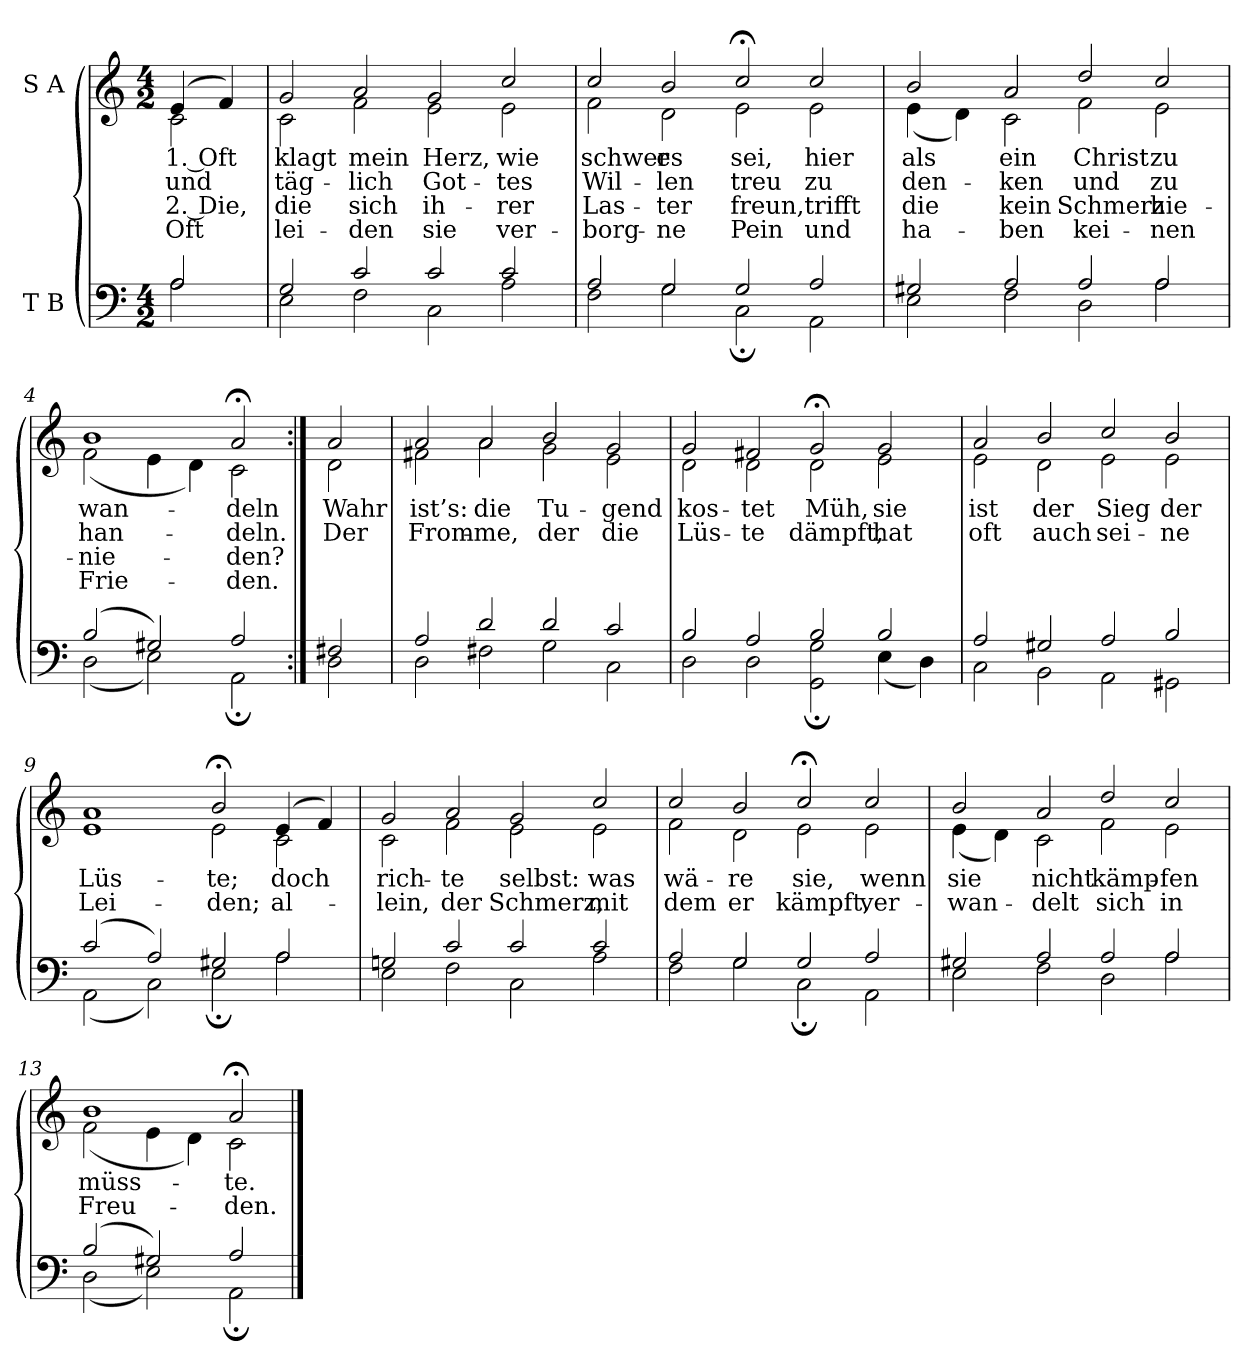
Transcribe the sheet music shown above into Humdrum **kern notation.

**kern	**kern	**text	**text	**text	**text
*part2	*part1	*part1	*part1	*part1	*part1
*staff2	*staff1	*staff1	*staff1	*staff1	*staff1
*I"T B	*I"S A	*	*	*	*
*clefF4	*clefG2	*	*	*	*
*k[]	*k[]	*	*	*	*
*M4/2	*M4/2	*	*	*	*
=	=	=	=	=	=
*^	*	*	*	*	*
!	!	!	!LO:LY:b	!LO:LY:b	!LO:LY:b	!LO:LY:b
*	*	*^	*	*	*	*
2A/	2A\	(4e/	2c\	1. Oft	und	2. Die,	Oft
.	.	4f/)	.	.	.	.	.
=1	=1	=1	=1	=1	=1	=1	=1
!	!	!	!	!LO:LY:b	!LO:LY:b	!LO:LY:b	!LO:LY:b
2G/	2E\	2g/	2c\	klagt	täg-	die	lei-
!	!	!	!	!LO:LY:b	!LO:LY:b	!LO:LY:b	!LO:LY:b
2c/	2F\	2a/	2f\	mein	-lich	sich	-den
!	!	!	!	!LO:LY:b	!LO:LY:b	!LO:LY:b	!LO:LY:b
2c/	2C\	2g/	2e\	Herz,	Got-	ih-	sie
!	!	!	!	!LO:LY:b	!LO:LY:b	!LO:LY:b	!LO:LY:b
2c/	2A\	2cc/	2e\	wie	-tes	-rer	ver-
=2	=2	=2	=2	=2	=2	=2	=2
!	!	!	!	!LO:LY:b	!LO:LY:b	!LO:LY:b	!LO:LY:b
2A/	2F\	2cc/	2f\	schwer	Wil-	Las-	-borg-
!	!	!	!	!LO:LY:b	!LO:LY:b	!LO:LY:b	!LO:LY:b
2G/	2G\	2b/	2d\	es	-len	-ter	-ne
!	!	!	!	!LO:LY:b	!LO:LY:b	!LO:LY:b	!LO:LY:b
2G/	2C;\	2cc;</	2e\	sei,	treu	freun,	Pein
!	!	!	!	!LO:LY:b	!LO:LY:b	!LO:LY:b	!LO:LY:b
2A/	2AA\	2cc/	2e\	hier	zu	trifft	und
=3	=3	=3	=3	=3	=3	=3	=3
!	!	!	!	!LO:LY:b	!LO:LY:b	!LO:LY:b	!LO:LY:b
2G#X/	2E\	2b/	(4e\	als	den-	die	ha-
.	.	.	4d\)	.	.	.	.
!	!	!	!	!LO:LY:b	!LO:LY:b	!LO:LY:b	!LO:LY:b
2A/	2F\	2a/	2c\	ein	-ken	kein	-ben
!	!	!	!	!LO:LY:b	!LO:LY:b	!LO:LY:b	!LO:LY:b
2A/	2D\	2dd/	2f\	Christ	und	Schmerz	kei-
!	!	!	!	!LO:LY:b	!LO:LY:b	!LO:LY:b	!LO:LY:b
2A/	2A\	2cc/	2e\	zu	zu	hie-	-nen
=4	=4	=4	=4	=4	=4	=4	=4
!	!	!	!	!LO:LY:b	!LO:LY:b	!LO:LY:b	!LO:LY:b
(2B/	(2D\	1b	(2f\	wan-	han-	-nie-	Frie-
2G#X/)	2E\)	.	4e\	.	.	.	.
.	.	.	4d\)	.	.	.	.
!	!	!	!	!LO:LY:b	!LO:LY:b	!LO:LY:b	!LO:LY:b
2A/	2AA;\	2a;</	2c\	-deln	-deln.	-den?	-den.
!!LO:LB:g=z	!!
=5:|!	=5:|!	=5:|!	=5:|!	=5:|!	=5:|!	=5:|!	=5:|!
!	!	!	!	!LO:LY:b	!LO:LY:b	!	!
2F#X/	2D\	2a/	2d\	Wahr	Der	.	.
=6	=6	=6	=6	=6	=6	=6	=6
!	!	!	!	!LO:LY:b	!LO:LY:b	!	!
2A/	2D\	2a/	2f#X\	ist’s:	From-	.	.
!	!	!	!	!LO:LY:b	!LO:LY:b	!	!
2d/	2F#X\	2a/	2a\	die	-me,	.	.
!	!	!	!	!LO:LY:b	!LO:LY:b	!	!
2d/	2G\	2b/	2g\	Tu-	der	.	.
!	!	!	!	!LO:LY:b	!LO:LY:b	!	!
2c/	2C\	2g/	2e\	-gend	die	.	.
=7	=7	=7	=7	=7	=7	=7	=7
!	!	!	!	!LO:LY:b	!LO:LY:b	!	!
2B/	2D\	2g/	2d\	kos-	Lüs-	.	.
!	!	!	!	!LO:LY:b	!LO:LY:b	!	!
2A/	2D\	2f#X/	2d\	-tet	-te	.	.
!	!	!	!	!LO:LY:b	!LO:LY:b	!	!
2B/	2GG\; 2G!\;	2g;</	2d\	Müh,	dämpft,	.	.
!	!	!	!	!LO:LY:b	!LO:LY:b	!	!
2B/	(4E\	2g/	2e\	sie	hat	.	.
.	4D\)	.	.	.	.	.	.
=8	=8	=8	=8	=8	=8	=8	=8
!	!	!	!	!LO:LY:b	!LO:LY:b	!	!
2A/	2C\	2a/	2e\	ist	oft	.	.
!	!	!	!	!LO:LY:b	!LO:LY:b	!	!
2G#X/	2BB\	2b/	2d\	der	auch	.	.
!	!	!	!	!LO:LY:b	!LO:LY:b	!	!
2A/	2AA\	2cc/	2e\	Sieg	sei-	.	.
!	!	!	!	!LO:LY:b	!LO:LY:b	!	!
2B/	2GG#X\	2b/	2e\	der	-ne	.	.
=9	=9	=9	=9	=9	=9	=9	=9
!	!	!	!	!LO:LY:b	!LO:LY:b	!	!
(2c/	(2AA\	1a	1e	Lüs-	Lei-	.	.
2A/)	2C\)	.	.	.	.	.	.
!	!	!	!	!LO:LY:b	!LO:LY:b	!	!
2G#X/	2E;\	2b;</	2e\	-te;	-den;	.	.
!	!	!	!	!LO:LY:b	!LO:LY:b	!	!
2A/	2A\	(4e/	2c\	doch	al-	.	.
.	.	4f/)	.	.	.	.	.
!!LO:LB:g=z	!!
=10	=10	=10	=10	=10	=10	=10	=10
!	!	!	!	!LO:LY:b	!LO:LY:b	!	!
2Gn/	2E\	2g/	2c\	rich-	-lein,	.	.
!	!	!	!	!LO:LY:b	!LO:LY:b	!	!
2c/	2F\	2a/	2f\	-te	der	.	.
!	!	!	!	!LO:LY:b	!LO:LY:b	!	!
2c/	2C\	2g/	2e\	selbst:	Schmerz,	.	.
!	!	!	!	!LO:LY:b	!LO:LY:b	!	!
2c/	2A\	2cc/	2e\	was	mit	.	.
=11	=11	=11	=11	=11	=11	=11	=11
!	!	!	!	!LO:LY:b	!LO:LY:b	!	!
2A/	2F\	2cc/	2f\	wä-	dem	.	.
!	!	!	!	!LO:LY:b	!LO:LY:b	!	!
2G/	2G\	2b/	2d\	-re	er	.	.
!	!	!	!	!LO:LY:b	!LO:LY:b	!	!
2G/	2C;\	2cc;</	2e\	sie,	kämpft,	.	.
!	!	!	!	!LO:LY:b	!LO:LY:b	!	!
2A/	2AA\	2cc/	2e\	wenn	ver-	.	.
=12	=12	=12	=12	=12	=12	=12	=12
!	!	!	!	!LO:LY:b	!LO:LY:b	!	!
2G#X/	2E\	2b/	(4e\	sie	-wan-	.	.
.	.	.	4d\)	.	.	.	.
!	!	!	!	!LO:LY:b	!LO:LY:b	!	!
2A/	2F\	2a/	2c\	nicht	-delt	.	.
!	!	!	!	!LO:LY:b	!LO:LY:b	!	!
2A/	2D\	2dd/	2f\	kämp-	sich	.	.
!	!	!	!	!LO:LY:b	!LO:LY:b	!	!
2A/	2A\	2cc/	2e\	-fen	in	.	.
=13	=13	=13	=13	=13	=13	=13	=13
!	!	!	!	!LO:LY:b	!LO:LY:b	!	!
(2B/	(2D\	1b	(2f\	müss-	Freu-	.	.
2G#X/)	2E\)	.	4e\	.	.	.	.
.	.	.	4d\)	.	.	.	.
!	!	!	!	!LO:LY:b	!LO:LY:b	!	!
2A/	2AA;\	2a;</	2c\	-te.	-den.	.	.
*v	*v	*	*	*	*	*	*
*	*v	*v	*	*	*	*
==	==	==	==	==	==
*-	*-	*-	*-	*-	*-
